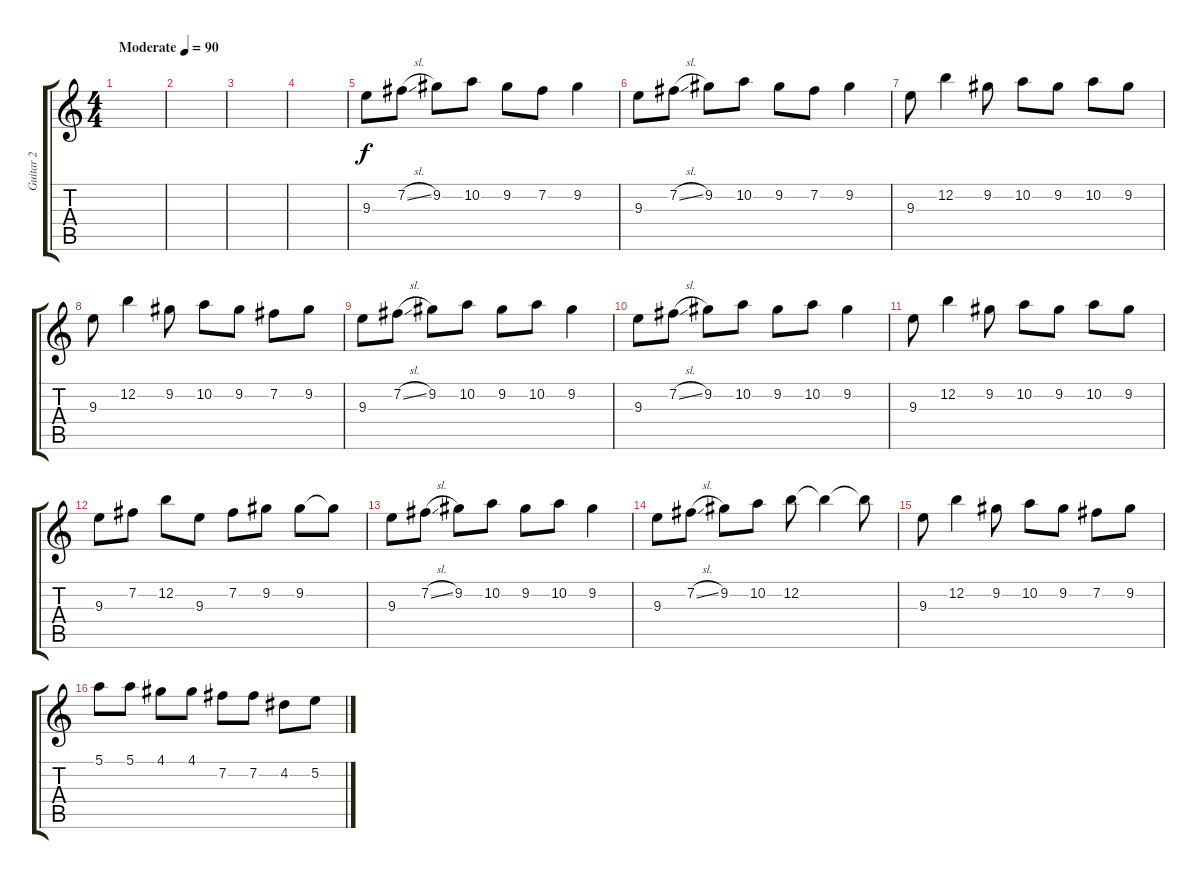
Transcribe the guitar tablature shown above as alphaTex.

\track ("Guitar 2" "Guitar 2") {instrument electricguitarjazz}
\staff {score tabs}
\tuning (E4 B3 G3 D3 A2 E2) {hide}
\ts (4 4)
\tempo (90 "Moderate")
\clef g2
\ks c
|
|
|
|
9.3.8 7.2{sl}.8 9.2.8 10.2.8 9.2.8 7.2.8 9.2.4 |
9.3.8 7.2{sl}.8 9.2.8 10.2.8 9.2.8 7.2.8 9.2.4 |
9.3.8 12.2.4 9.2.8 10.2.8 9.2.8 10.2.8 9.2.8 |
9.3.8 12.2.4 9.2.8 10.2.8 9.2.8 7.2.8 9.2.8 |
9.3.8 7.2{sl}.8 9.2.8 10.2.8 9.2.8 10.2.8 9.2.4 |
9.3.8 7.2{sl}.8 9.2.8 10.2.8 9.2.8 10.2.8 9.2.4 |
9.3.8 12.2.4 9.2.8 10.2.8 9.2.8 10.2.8 9.2.8 |
9.3.8 7.2.8 12.2.8 9.3.8 7.2.8 9.2.8 9.2.8 9.2{t}.8 |
9.3.8 7.2{sl}.8 9.2.8 10.2.8 9.2.8 10.2.8 9.2.4 |
9.3.8 7.2{sl}.8 9.2.8 10.2.8 12.2.8 12.2{t}.4 12.2{t}.8 |
9.3.8 12.2.4 9.2.8 10.2.8 9.2.8 7.2.8 9.2.8 |
5.1.8 5.1.8 4.1.8 4.1.8 7.2.8 7.2.8 4.2.8 5.2.8
